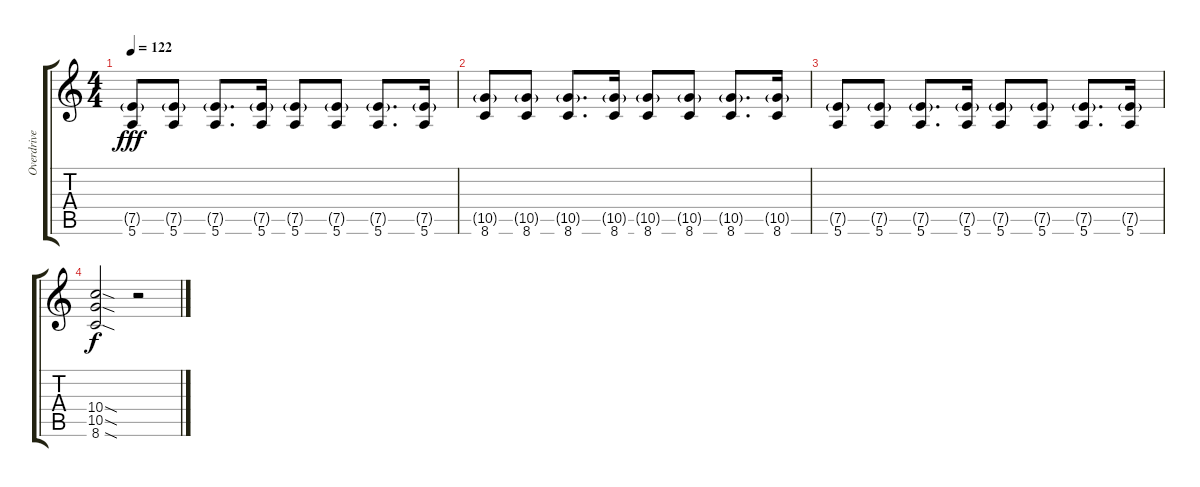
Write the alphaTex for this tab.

\track ("Overdrive (Standard Tuning)" "Overdrive ") {instrument overdrivenguitar}
\staff {score tabs}
\tuning (E4 B3 G3 D3 A2 E2) {hide}
\ts (4 4)
\tempo 122
\clef g2
\ks c
(7.5{g} 5.6).8{dy fff} (7.5{g} 5.6).8 (7.5{g} 5.6).8{d} (7.5{g} 5.6).16 (7.5{g} 5.6).8 (7.5{g} 5.6).8 (7.5{g} 5.6).8{d} (7.5{g} 5.6).16 |
(10.5{g} 8.6).8 (10.5{g} 8.6).8 (10.5{g} 8.6).8{d} (10.5{g} 8.6).16 (10.5{g} 8.6).8 (10.5{g} 8.6).8 (10.5{g} 8.6).8{d} (10.5{g} 8.6).16 |
(7.5{g} 5.6).8 (7.5{g} 5.6).8 (7.5{g} 5.6).8{d} (7.5{g} 5.6).16 (7.5{g} 5.6).8 (7.5{g} 5.6).8 (7.5{g} 5.6).8{d} (7.5{g} 5.6).16 |
(10.4{sod} 10.5{sod} 8.6{sod}).2{dy f} r.2
